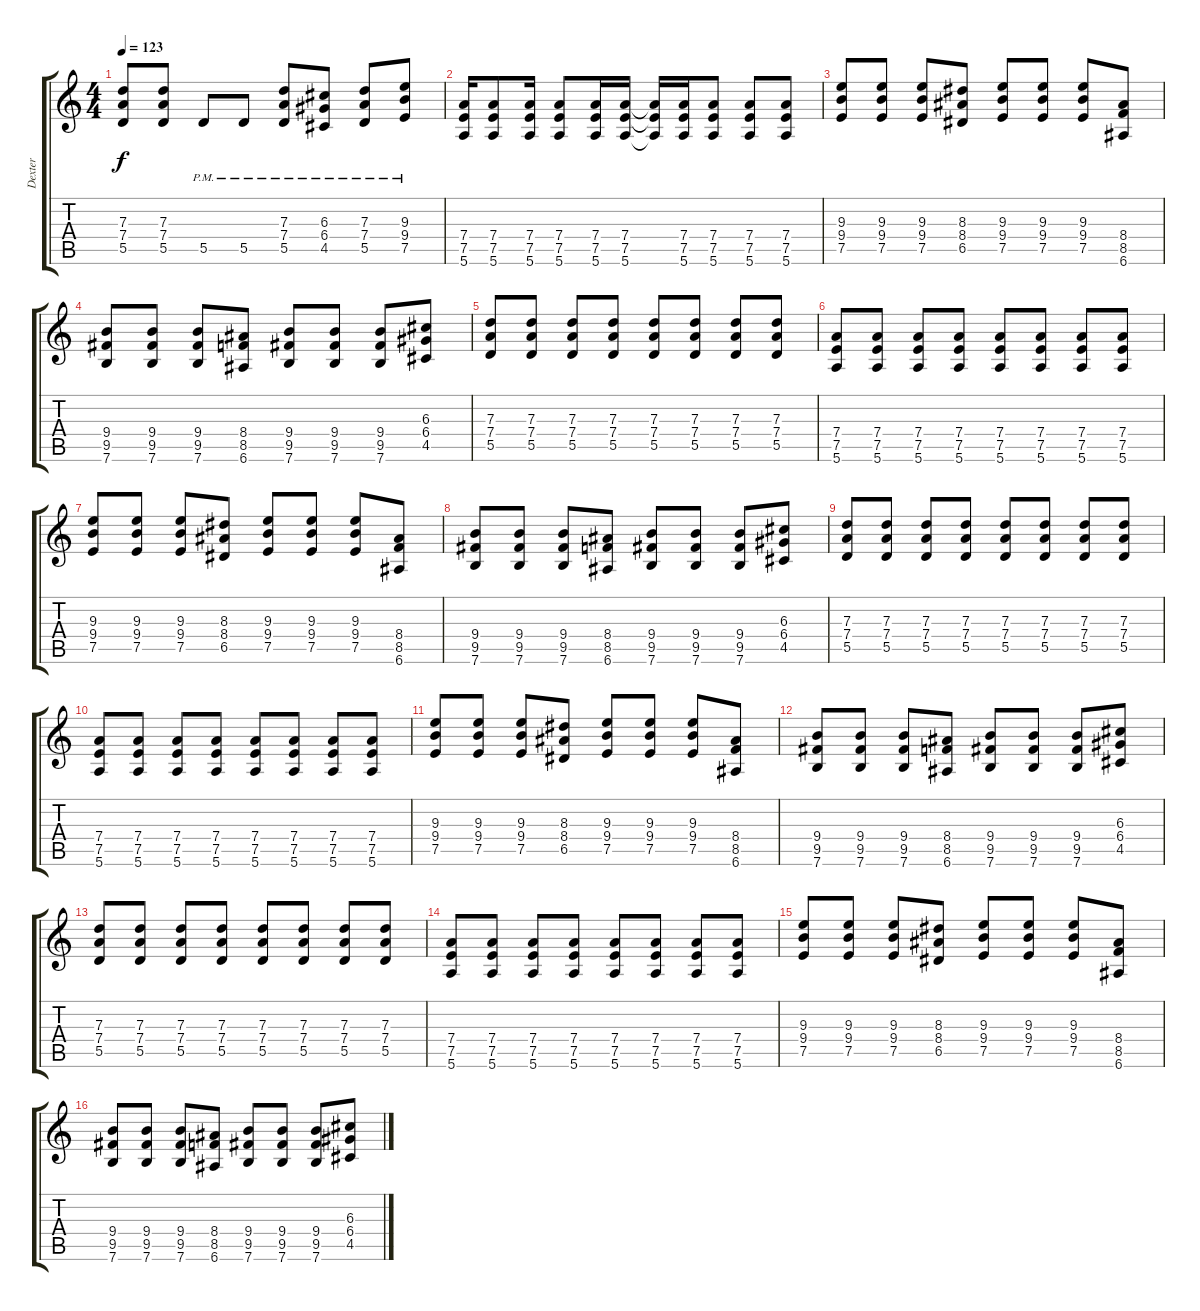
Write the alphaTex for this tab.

\track ("Dexter" "Dexter") {instrument distortionguitar}
\staff {score tabs}
\tuning (E4 B3 G3 D3 A2 E2) {hide}
\ts (4 4)
\tempo 123
\clef g2
\ks c
(7.3 7.4 5.5).8{dy f} (7.3 7.4 5.5).8 5.5{pm}.8 5.5{pm}.8 (7.3{pm} 7.4{pm} 5.5{pm}).8 (6.3{pm} 6.4{pm} 4.5{pm}).8 (7.3{pm} 7.4{pm} 5.5{pm}).8 (9.3{pm} 9.4{pm} 7.5{pm}).8 |
(7.4 7.5 5.6).16 (7.4 7.5 5.6).8 (7.4 7.5 5.6).16 (7.4 7.5 5.6).8 (7.4 7.5 5.6).16 (7.4 7.5 5.6).16 (7.4{t} 7.5{t} 5.6{t}).16 (7.4 7.5 5.6).16 (7.4 7.5 5.6).8 (7.4 7.5 5.6).8 (7.4 7.5 5.6).8 |
(9.3 9.4 7.5).8 (9.3 9.4 7.5).8 (9.3 9.4 7.5).8 (8.3 8.4 6.5).8 (9.3 9.4 7.5).8 (9.3 9.4 7.5).8 (9.3 9.4 7.5).8 (8.4 8.5 6.6).8 |
(9.4 9.5 7.6).8 (9.4 9.5 7.6).8 (9.4 9.5 7.6).8 (8.4 8.5 6.6).8 (9.4 9.5 7.6).8 (9.4 9.5 7.6).8 (9.4 9.5 7.6).8 (6.3 6.4 4.5).8 |
(7.3 7.4 5.5).8 (7.3 7.4 5.5).8 (7.3 7.4 5.5).8 (7.3 7.4 5.5).8 (7.3 7.4 5.5).8 (7.3 7.4 5.5).8 (7.3 7.4 5.5).8 (7.3 7.4 5.5).8 |
(7.4 7.5 5.6).8 (7.4 7.5 5.6).8 (7.4 7.5 5.6).8 (7.4 7.5 5.6).8 (7.4 7.5 5.6).8 (7.4 7.5 5.6).8 (7.4 7.5 5.6).8 (7.4 7.5 5.6).8 |
(9.3 9.4 7.5).8 (9.3 9.4 7.5).8 (9.3 9.4 7.5).8 (8.3 8.4 6.5).8 (9.3 9.4 7.5).8 (9.3 9.4 7.5).8 (9.3 9.4 7.5).8 (8.4 8.5 6.6).8 |
(9.4 9.5 7.6).8 (9.4 9.5 7.6).8 (9.4 9.5 7.6).8 (8.4 8.5 6.6).8 (9.4 9.5 7.6).8 (9.4 9.5 7.6).8 (9.4 9.5 7.6).8 (6.3 6.4 4.5).8 |
(7.3 7.4 5.5).8 (7.3 7.4 5.5).8 (7.3 7.4 5.5).8 (7.3 7.4 5.5).8 (7.3 7.4 5.5).8 (7.3 7.4 5.5).8 (7.3 7.4 5.5).8 (7.3 7.4 5.5).8 |
(7.4 7.5 5.6).8 (7.4 7.5 5.6).8 (7.4 7.5 5.6).8 (7.4 7.5 5.6).8 (7.4 7.5 5.6).8 (7.4 7.5 5.6).8 (7.4 7.5 5.6).8 (7.4 7.5 5.6).8 |
(9.3 9.4 7.5).8 (9.3 9.4 7.5).8 (9.3 9.4 7.5).8 (8.3 8.4 6.5).8 (9.3 9.4 7.5).8 (9.3 9.4 7.5).8 (9.3 9.4 7.5).8 (8.4 8.5 6.6).8 |
(9.4 9.5 7.6).8 (9.4 9.5 7.6).8 (9.4 9.5 7.6).8 (8.4 8.5 6.6).8 (9.4 9.5 7.6).8 (9.4 9.5 7.6).8 (9.4 9.5 7.6).8 (6.3 6.4 4.5).8 |
(7.3 7.4 5.5).8 (7.3 7.4 5.5).8 (7.3 7.4 5.5).8 (7.3 7.4 5.5).8 (7.3 7.4 5.5).8 (7.3 7.4 5.5).8 (7.3 7.4 5.5).8 (7.3 7.4 5.5).8 |
(7.4 7.5 5.6).8 (7.4 7.5 5.6).8 (7.4 7.5 5.6).8 (7.4 7.5 5.6).8 (7.4 7.5 5.6).8 (7.4 7.5 5.6).8 (7.4 7.5 5.6).8 (7.4 7.5 5.6).8 |
(9.3 9.4 7.5).8 (9.3 9.4 7.5).8 (9.3 9.4 7.5).8 (8.3 8.4 6.5).8 (9.3 9.4 7.5).8 (9.3 9.4 7.5).8 (9.3 9.4 7.5).8 (8.4 8.5 6.6).8 |
(9.4 9.5 7.6).8 (9.4 9.5 7.6).8 (9.4 9.5 7.6).8 (8.4 8.5 6.6).8 (9.4 9.5 7.6).8 (9.4 9.5 7.6).8 (9.4 9.5 7.6).8 (6.3 6.4 4.5).8
